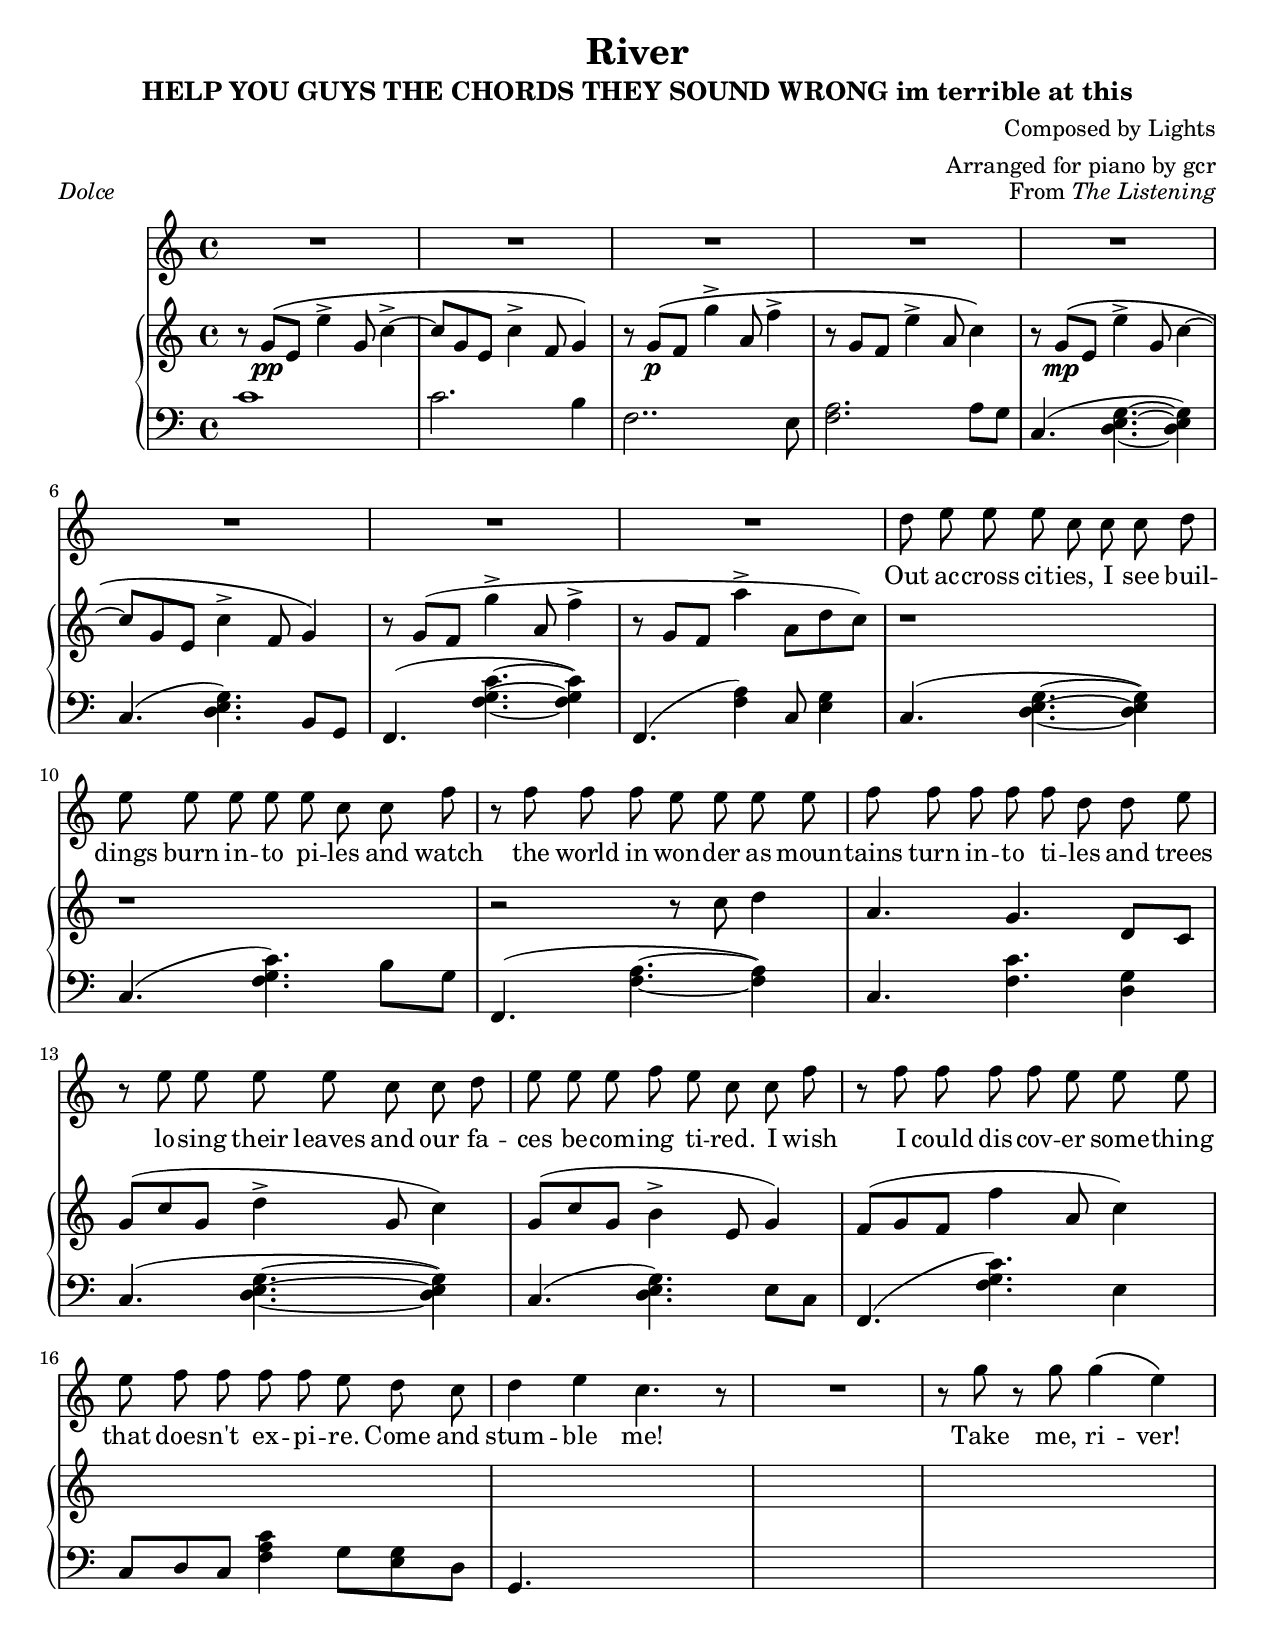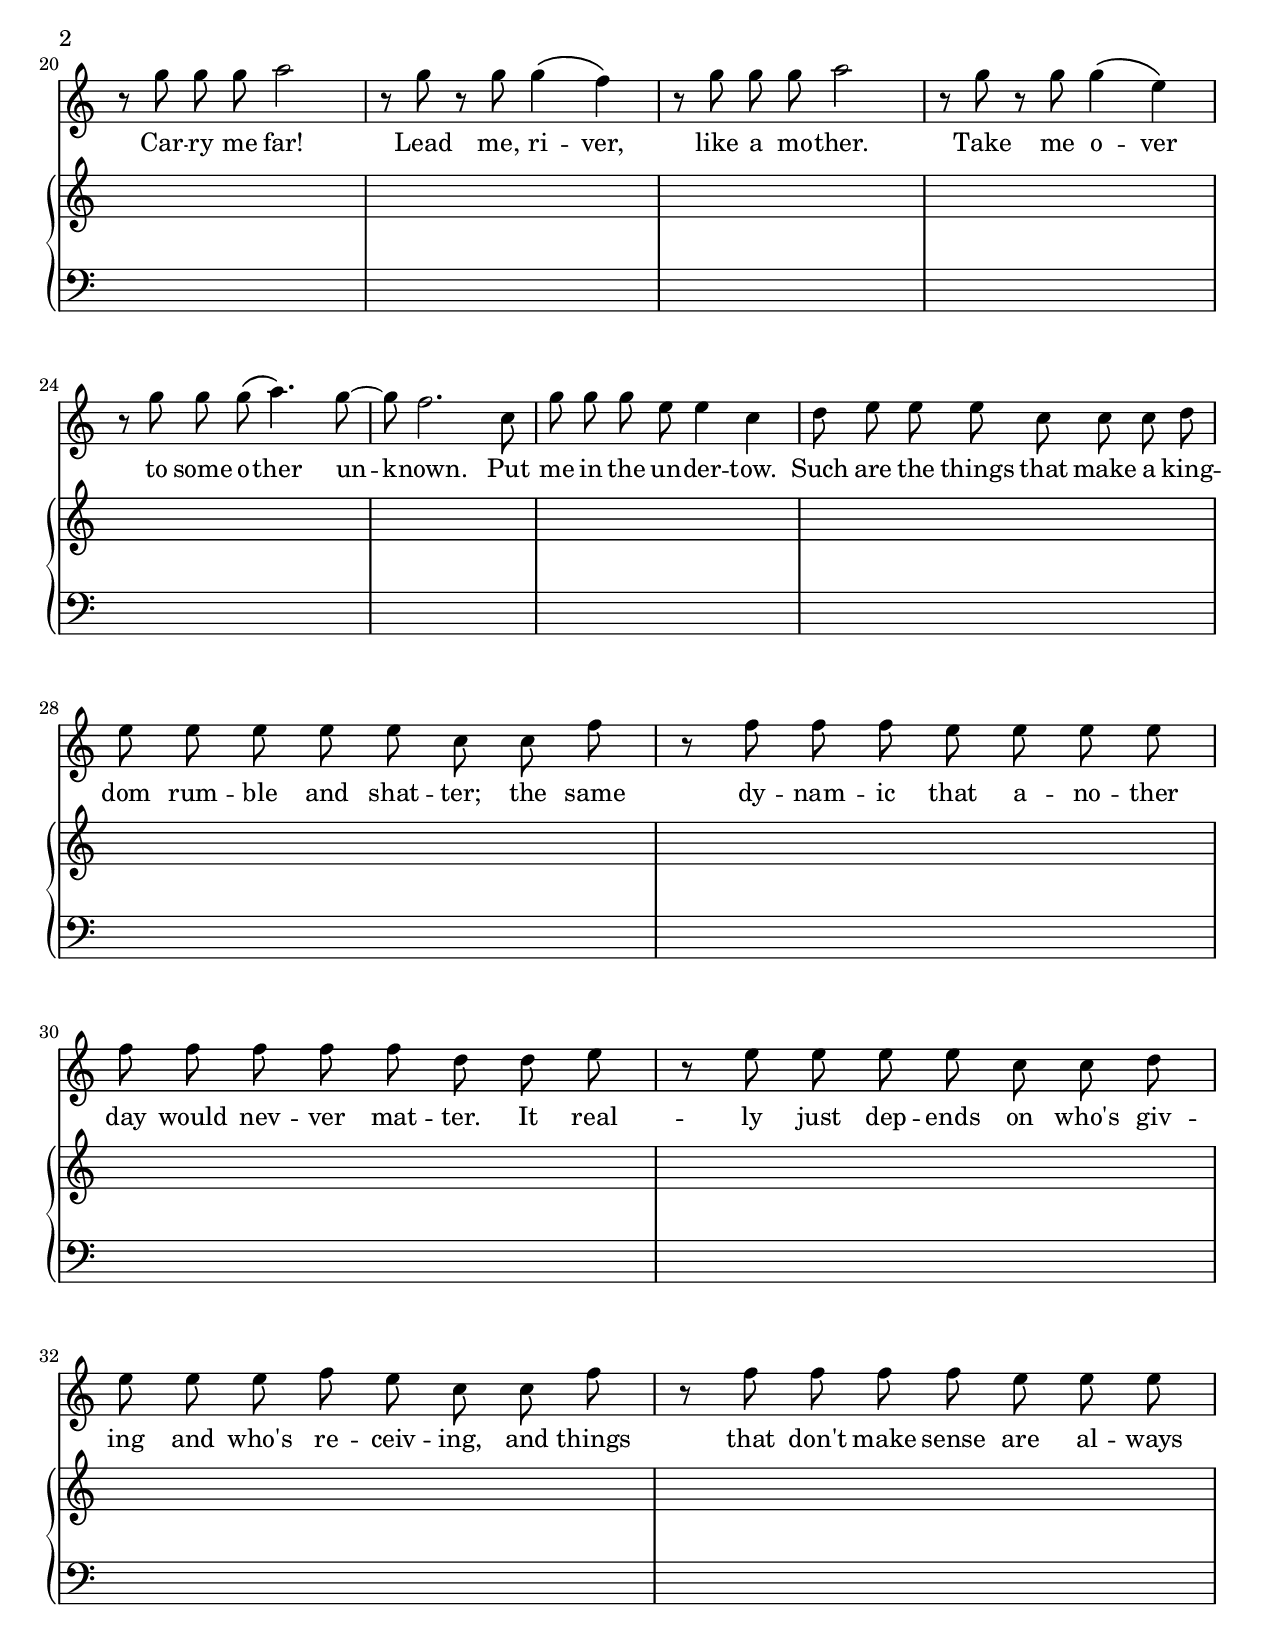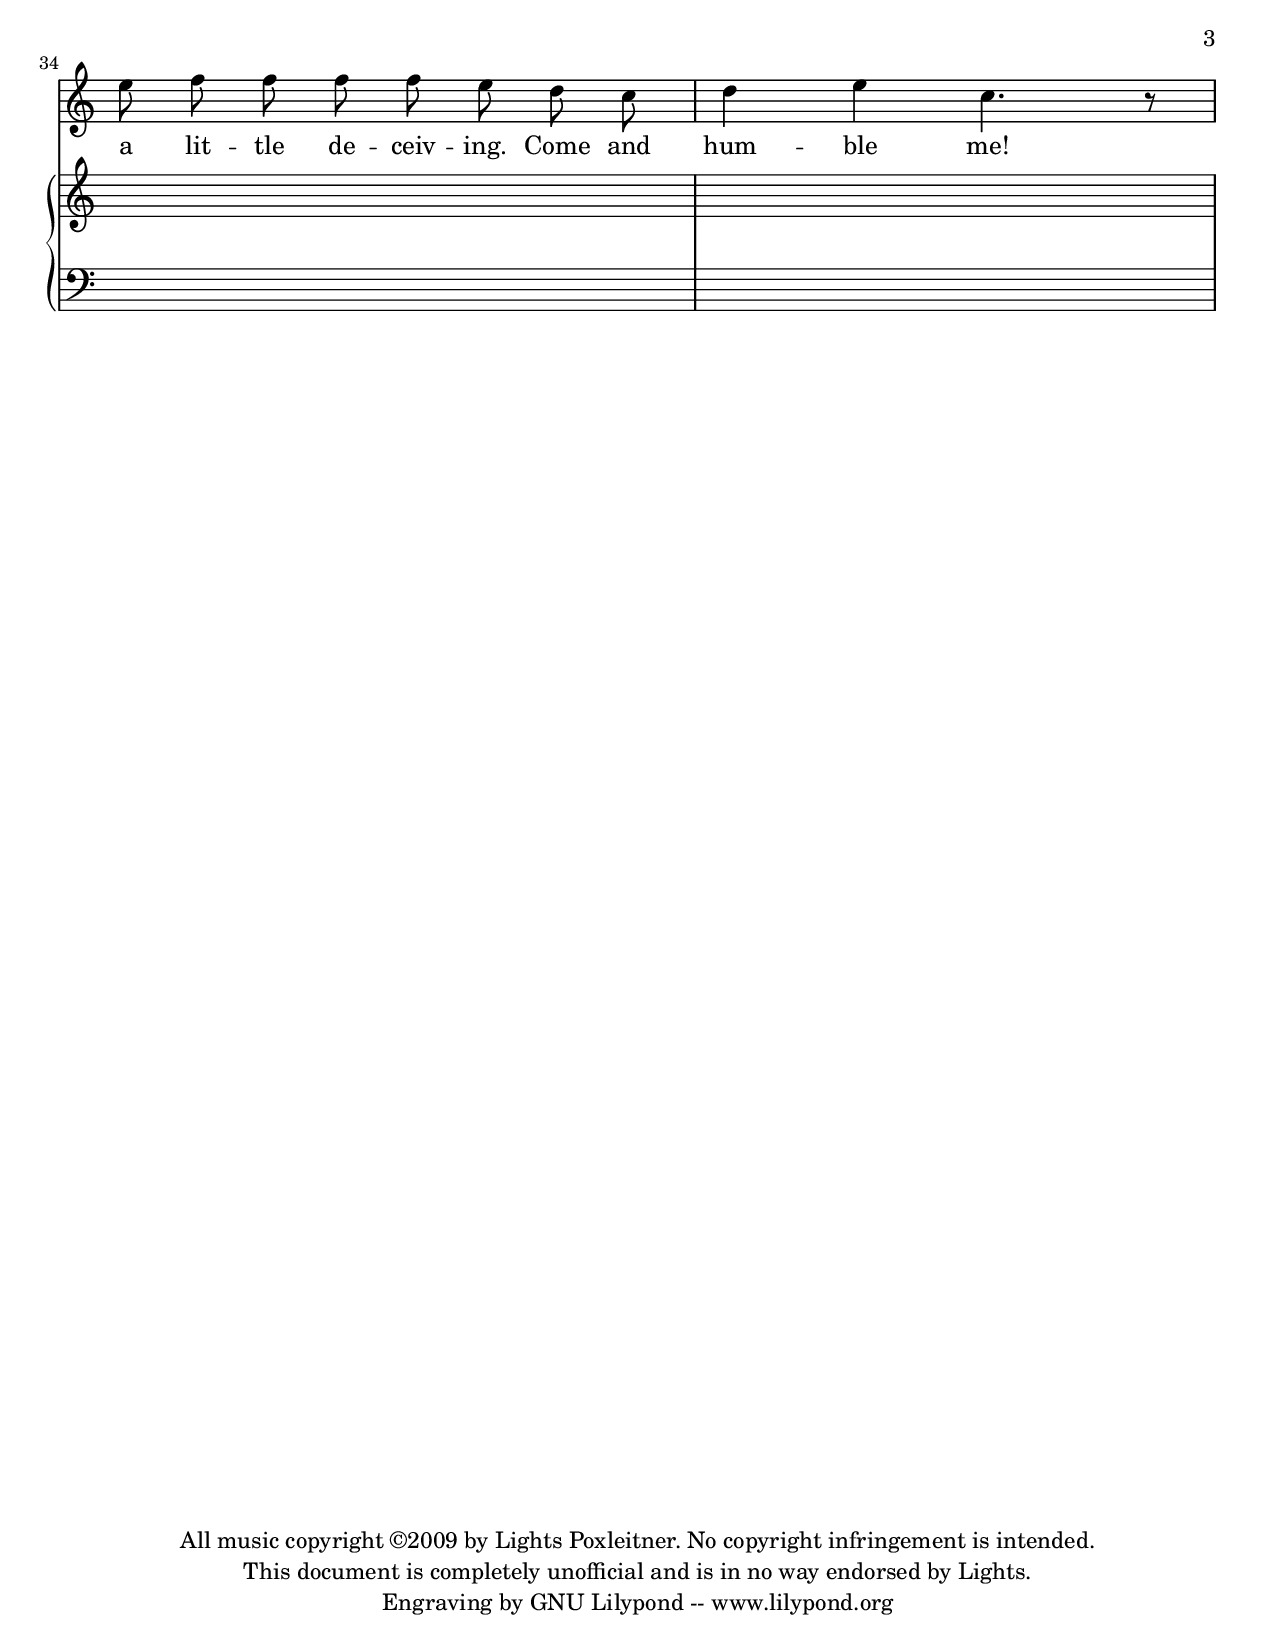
\version "2.12.1"

%{

          888      8888888 .d8888b.  888    888 88888888888 .d8888b.
          888        888  d88P  Y88b 888    888     888    d88P  Y88b
          888        888  888    888 888    888     888    Y88b.
          888        888  888        8888888888     888     "Y888b.
          888        888  888  88888 888    888     888        "Y88b.
          888        888  888    888 888    888     888          "888
          888        888  Y88b  d88P 888    888     888    Y88b  d88P
          88888888 8888888 "Y8888P88 888    888     888     "Y8888P"

                                     River
                                 The Listening

                   Composed and arranged by Lights Poxleitner
                  Arranged for vocals and piano just for you!

    Idea for river ending:
        C               Gm or Ees or Bes?    F
    Put me in the un -- der --               tow (with a tr. at the end- B C B G
                                             B C B G\rit B C B G B C B G D)
%}

% Lyrics graciously provided by
% http://www.iamlights.com/discography/album/listening/river
RiverChorustext = \lyricmode {
  Take me, ri -- ver!
  Car -- ry me far!
  Lead me, ri -- ver,
  like a mo -- ther. % I'm tempted to make a 'your mom' joke, but I hate those.
                     % ...Naaah.
  Take me o -- ver
  to some o -- ther un -- known.
  Put me in the un -- der -- tow.
}
RiverText = \lyricmode {
  %{ 
    I've got a lov -- e -- ly bunch of co -- co -- nuts,
    There they are a- stan -- ding in a row!
    Big ones, small ones, some as big as your head...
  %} 
  % ...no, that doesn't seem right, maybe I should listen to it more closely.

  Out ac -- cross cit -- ies, I see 
  buil -- dings burn in -- to pi -- les
  and watch the world in won -- der as 
  moun -- tains turn in -- to ti -- les

  and trees lo -- sing their leaves and our 
  fa -- ces be -- com -- ing ti -- red.
  I wish I could dis -- cov -- er 
  some -- thing that does -- n't ex -- pi -- re.

  Come and stum -- ble me!

  \RiverChorustext

  Such are the things that make a 
  king -- dom rum -- ble and shat -- ter;
  the same dy -- nam -- ic that
  a -- no -- ther day would nev -- ver mat -- ter.
  It real -- ly just dep -- ends on who's 
  giv -- ing and who's re -- ceiv -- ing,
  and things that don't make sense are 
  al -- ways a lit -- tle de -- ceiv -- ing.

  Come and hum -- ble me!

  \RiverChorustext

  I wan -- na go where you're go -- ing;
  a fol -- low -- er fol -- low -- ing.
  Chan -- ging, but ne -- ver changed.
  Claim -- ing, but ne -- ver claimed.
  % In that part, she sings 'the never' but all sources say 'but never'. Which
  % one is it? ONLY LIGHTS KNOWS, MUAHAHAHA. This is why this is unnoficial
  % music, yo.

  \RiverChorustext
}

RiverVoiceA = \relative c'' {
  % Out 
  d8 e e e c c c d |
  
  % -dings
  e8 e e e e c c f |

  % r watch
  r8 f f f e e e e |

  % -mountains
  f8 f f f f d d e |

  %  r losing
  r8 e e e e c c d |

  % -faces
  e8 e e f e c c f |

  % I could
  r8 f f f f e e e |

  % that doesn't
  e8 f f f f e d c |

  % stumble me
  d4 e c4. r8 |
}

RiverVoiceChorus = \relative c'' {
  % Take
  r8 g'8 r8 g g4\( e4\) |

  % Carry me far!
  r8 g g g a2 |

  % Lead
  r8 g r g g4\( f\) |

  % Like a mother!
  r8 g g g a2 |

  % Take 
  r8 g r g g4\( e\) |

  % To some other unknown!
  r8 g g g\( a4. \)  g8 ~ |

  % -known! Pull 
  g8 f2. c8 |

  % me in the undertow!
  g'8 g g e e4 c |
}

RiverVoiceSlow = \relative c' {
  % wanna go
  e8 e d4 c4 a8 e ~ |

  % -ing
  e8 d2 r4 c8 |

  % follower follow-
  e4 d c a8 e ~ |

  % -following
  e8 c2. r8 |

  % Changing
  d4 c c8 d a a ~ |

  % -changed.
  a4 r2. |

  % Claiming
  e4 d c8 e d d ~ |
  
  % -claimed!
}

%%%%%%%%%%%%%%%%%%%
\parallelMusic #'(RiverIntroRH RiverIntroLH) {
  % Intro
  r8 g'\pp\( e e'4-> g,8 c4-> ~ |
  c'1 |

  c8 g e c'4-> f,8 g4\) ~ |
  c2.             b4 |

  r8 g\p\( f g'4-> a,8 f'4-> ~ |
  f2..              e8 |

  r8 g, f e'4-> a,8 c4\) |
  <f a>2.        a8 g8 |

  % --
  r8 g\mp\( e e'4-> g,8 c4 ~ |
  c,4.( ~ <d e g>4. ~ <d e g>4) |

  c8 g e c'4-> f,8 g4\) ~ |
  c4.( <d e g>4.) b8 g |

  r8 g( f g'4-> a,8 f'4-> ~ |
  f4.( <f' g c>4. ~ <f g c>4) |

  r8 g, f a'4-> a,8 d c) |
  f,4.( <f' a>4) c8 <e g>4 |
}

\parallelMusic #'(RiverRHA RiverLHA) {
  % Out across
  r1 |
  c4.( <d e g>4. ~ <d e g>4) |

  % I see buildings
  r1 |
  c4.( <f g c>4.) b8 g |

  % .. the world
  r2 r8 c8 d4 |
  f,4.( <f' a>4. ~ <f a>4) |

  % -tains turn in to tiles
  a4. g4. d8 c |
  c4. <f c'>4. <d g>4 |

  % losing their leaves
  % odd timing here, but I think I like that. I'll probably change it when I get
  % home though. No piano with me.
  g'8( c g d'4-> g,8 c4) |
  c4.( <d e g>4. ~ <d e g>4)|

  % faces becoming tired.
  g8( c g b4-> e,8 g4) |
  c4.( <d e g>4.) e8 c |

  % I could discover
  f8( g f f'4 a,8 c4) |
  f,4.( <f' g c>4.) e4 |

  % that doesn't expire
  s1 |
  c8 d c <f a c>4 g8 <e g> d |

  % stumble me!
  s1 |
  g,4. s4. s4|

  s1*2 \break | s1*2 \break |
  s1*4 \break|
  s1*4 \break|
  s1*4 \break|
  s1*4 \break|
  s1*4 \break|
  s1*4 \break|
  s1*4 \break|
  s1*4 \break|

}

%%%%%%%%%%%%%%%%%%%%%%%%%%%%%%
RiverLyricNotes = \relative c'' {
  R1 * 8
  \RiverVoiceA
  R1
  \RiverVoiceChorus
  \RiverVoiceA
  % R1
  % \RiverVoiceChorus
  % \RiverVoiceSlow
  % \RiverVoiceChorus
}

RiverPianoRH = {
  \relative c' {
    \RiverIntroRH
    \RiverRHA
  }
}
RiverPianoLH = {
  \relative c {
    \RiverIntroLH
    \RiverLHA
  }
}



%%%%%%%%%%%%%%%%%%%%%%%
% This file just has the structure and layout. Check out the actual notes
% in river.ly

\header {
  title         = "River"
  subtitle      = "HELP YOU GUYS THE CHORDS THEY SOUND WRONG im terrible at this"
  composer      = "Composed by Lights"
  arranger      = "Arranged for piano by gcr"
  opus          = \markup { From \italic { The Listening } }
  piece         = \markup { \italic { Dolce } }
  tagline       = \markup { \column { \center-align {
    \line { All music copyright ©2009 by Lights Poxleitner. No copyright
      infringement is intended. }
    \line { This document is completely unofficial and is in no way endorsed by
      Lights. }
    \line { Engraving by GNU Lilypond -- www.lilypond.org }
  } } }
}
#(set-default-paper-size "letter")

%%%%%%%%%%%%%%%%%%%%%%%%
\score { <<
  \new Staff = "lyrics" <<
    % uncomment below to add bar numbers at every measure.
    %\override Score.BarNumber #'break-visibility = #end-of-line-invisible

    % Each measure should consist of eight 8th notes, hence 8/8
    % BZZT! WRONG. http://www.fretfeed.com/the-complete-guide-to-rhythm-and-time-signatures/
    % 8/8 implies that a dotted quarter note gets the beat. This doesn't happen
    % for this song.
    \time 4/4
    %\tempo 4. = 60

    \key c \major
    \new Voice = "lights"  {
      \autoBeamOff
      \RiverLyricNotes
    }
    \new Lyrics \lyricsto "lights" {
      \RiverText
    }

    \new PianoStaff  = "piano" \with { connectArpeggios = ##t } <<
      \new Staff = "upper" {
        \key c \major
        \clef treble
        \RiverPianoRH
      }
      \new Staff = "lower" {
        \key c \major
        \clef bass
        \RiverPianoLH
      }
    >>
  >>
>> }
